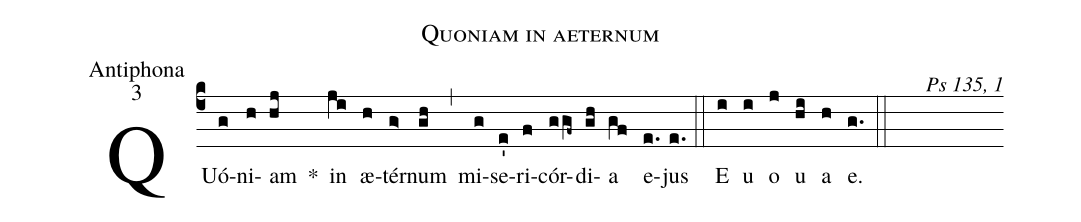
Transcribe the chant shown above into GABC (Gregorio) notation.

name:Quoniam in aeternum;
office-part:Antiphona;
mode:3;
commentary:Ps 135, 1;
%%
(c4)QUó(g)ni(h)am(hj) *() in(ji) æ(h)tér(g>)num(gh) (,) mi(g)se(e')ri(f)cór(ggf~)di(gh)a(gf) e(e.)jus(e.) (::)
E(i) u(i) o(j) u(hi) a(h) e.(g.) (::)
